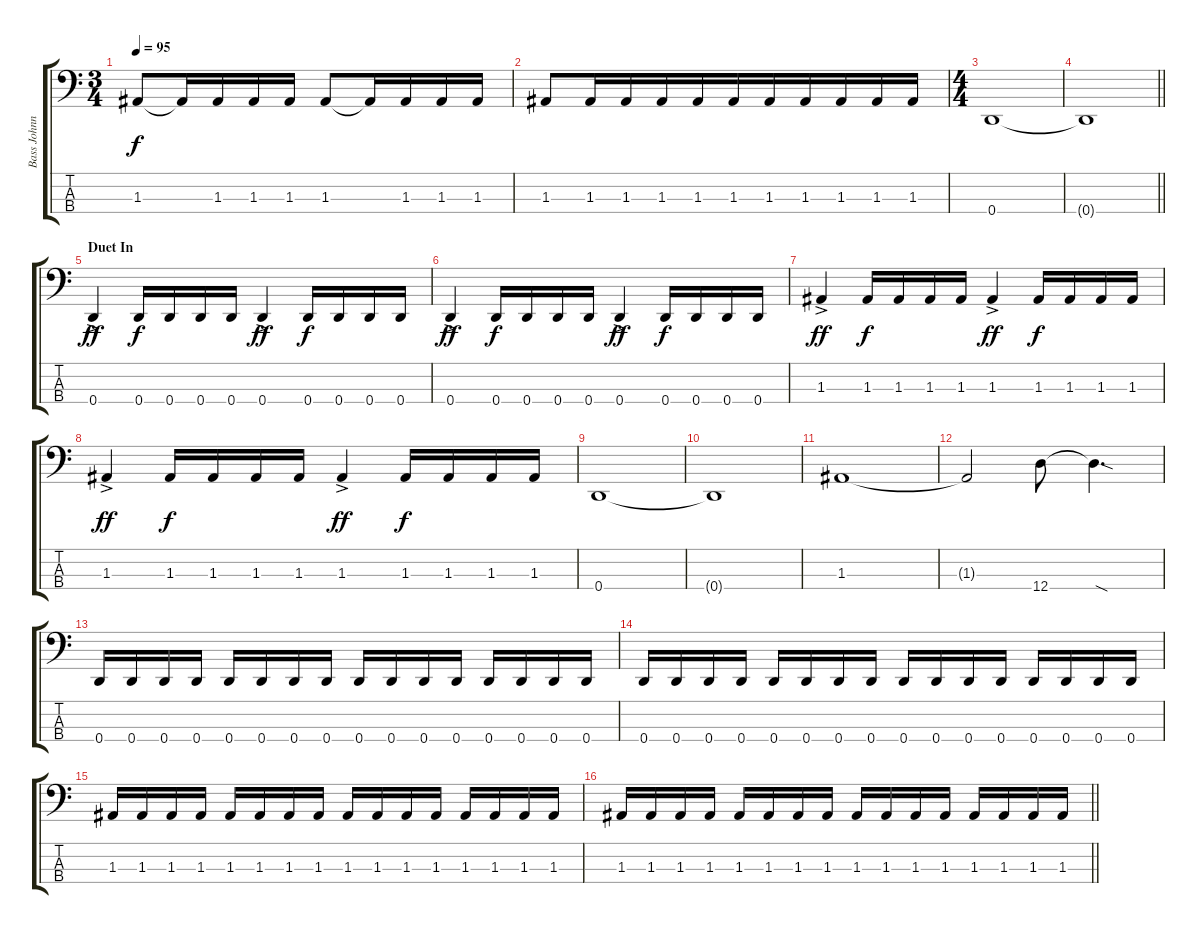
\track ("Bass Johnny" "Bass Johnn") {instrument electricbassfinger}
\staff {score tabs}
\tuning (G2 D2 A1 D1) {hide}
\ts (3 4)
\tempo 95
\clef f4
\ks c
1.3.8{dy f} 1.3{t}.16 1.3.16{beam merge} 1.3.16 1.3.16{beam split} 1.3.8{beam merge} 1.3{t}.16 1.3.16 1.3.16 1.3.16 |
1.3.8 1.3.16 1.3.16{beam merge} 1.3.16 1.3.16 1.3.16{beam merge} 1.3.16{beam merge} 1.3.16{beam merge} 1.3.16 1.3.16 1.3.16 |
\ts (4 4)
0.4.1 |
\barLineRight lightlight
0.4{t}.1 |
\section ("" "Duet In")
0.4{ac}.4{dy ff} 0.4.16{dy f} 0.4.16 0.4.16 0.4.16 0.4{ac}.4{dy ff} 0.4.16{dy f} 0.4.16 0.4.16 0.4.16 |
0.4{ac}.4{dy ff} 0.4.16{dy f} 0.4.16 0.4.16 0.4.16 0.4{ac}.4{dy ff} 0.4.16{dy f} 0.4.16 0.4.16 0.4.16 |
1.3{ac}.4{dy ff} 1.3.16{dy f} 1.3.16 1.3.16 1.3.16 1.3{ac}.4{dy ff} 1.3.16{dy f} 1.3.16 1.3.16 1.3.16 |
1.3{ac}.4{dy ff} 1.3.16{dy f} 1.3.16 1.3.16 1.3.16 1.3{ac}.4{dy ff} 1.3.16{dy f} 1.3.16 1.3.16 1.3.16 |
0.4.1 |
0.4{t}.1 |
1.3.1 |
1.3{t}.2 12.4.8 12.4{sod t}.4{d} |
0.4.16 0.4.16 0.4.16 0.4.16 0.4.16 0.4.16 0.4.16 0.4.16 0.4.16 0.4.16 0.4.16 0.4.16 0.4.16 0.4.16 0.4.16 0.4.16 |
0.4.16 0.4.16 0.4.16 0.4.16 0.4.16 0.4.16 0.4.16 0.4.16 0.4.16 0.4.16 0.4.16 0.4.16 0.4.16 0.4.16 0.4.16 0.4.16 |
1.3.16 1.3.16 1.3.16 1.3.16 1.3.16 1.3.16 1.3.16 1.3.16 1.3.16 1.3.16 1.3.16 1.3.16 1.3.16 1.3.16 1.3.16 1.3.16 |
\barLineRight lightlight
1.3.16 1.3.16 1.3.16 1.3.16 1.3.16 1.3.16 1.3.16 1.3.16 1.3.16 1.3.16 1.3.16 1.3.16 1.3.16 1.3.16 1.3.16 1.3.16
